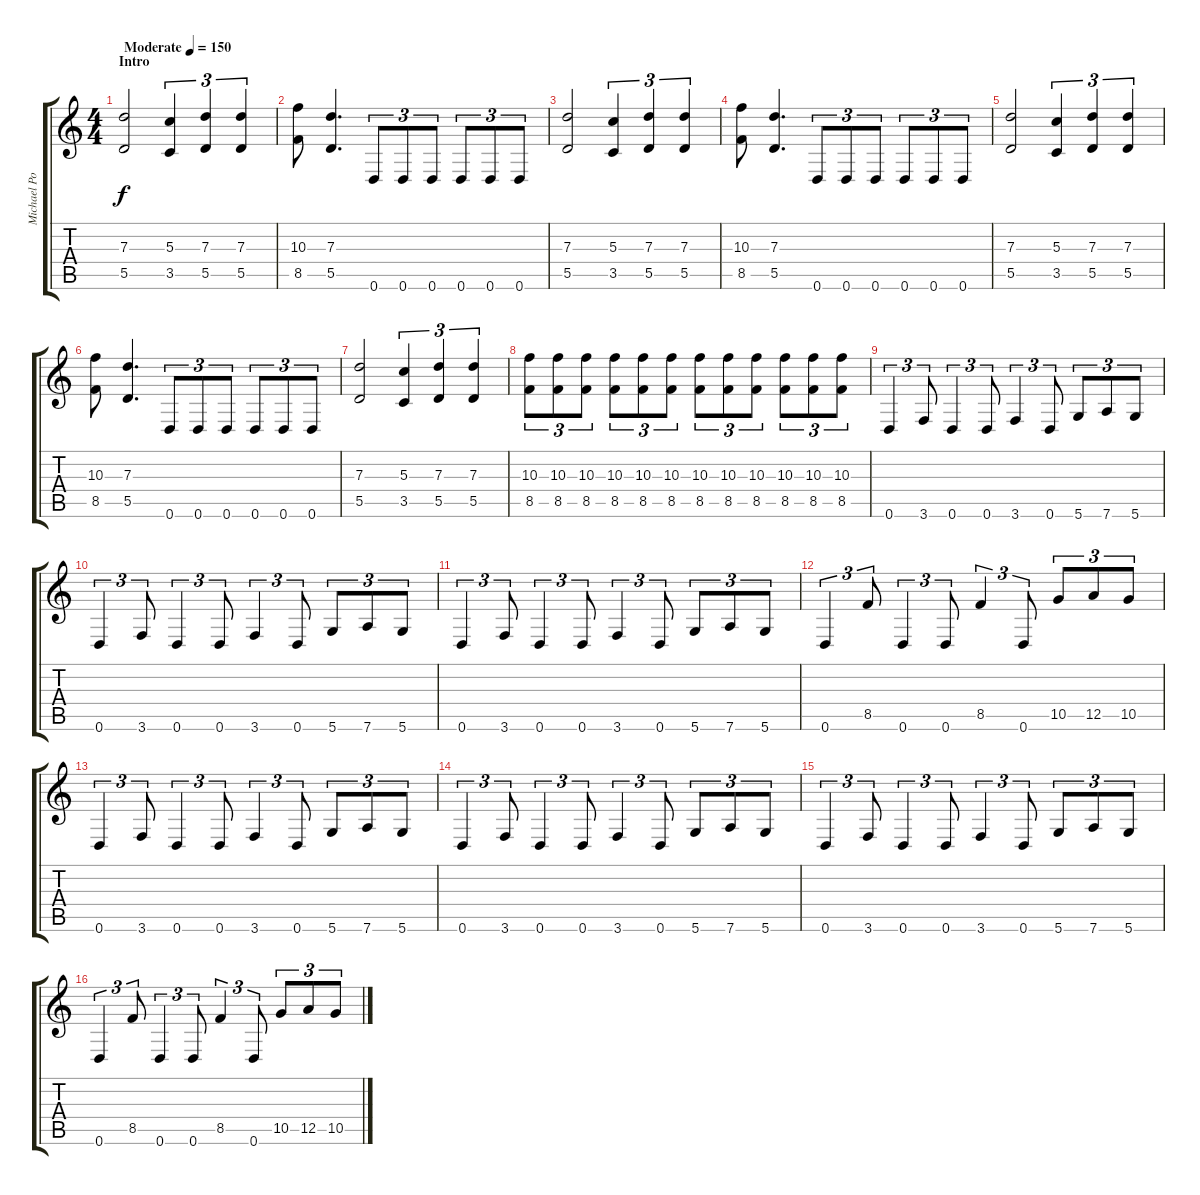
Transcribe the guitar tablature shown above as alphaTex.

\track ("Michael Poulsen" "Michael Po") {instrument distortionguitar}
\staff {score tabs}
\tuning (E4 B3 G3 D3 A2 D2) {hide}
\ts (4 4)
\section ("" "Intro")
\tempo (150 "Moderate")
\clef g2
\ks c
(7.3 5.5).2{dy f instrument distortionguitar} (5.3 3.5).4{tu (3 2)} (7.3 5.5).4{tu (3 2)} (7.3 5.5).4{tu (3 2)} |
(10.3 8.5).8 (7.3 5.5).4{d} 0.6.8{tu (3 2)} 0.6.8{tu (3 2)} 0.6.8{tu (3 2)} 0.6.8{tu (3 2)} 0.6.8{tu (3 2)} 0.6.8{tu (3 2)} |
(7.3 5.5).2 (5.3 3.5).4{tu (3 2)} (7.3 5.5).4{tu (3 2)} (7.3 5.5).4{tu (3 2)} |
(10.3 8.5).8 (7.3 5.5).4{d} 0.6.8{tu (3 2)} 0.6.8{tu (3 2)} 0.6.8{tu (3 2)} 0.6.8{tu (3 2)} 0.6.8{tu (3 2)} 0.6.8{tu (3 2)} |
(7.3 5.5).2 (5.3 3.5).4{tu (3 2)} (7.3 5.5).4{tu (3 2)} (7.3 5.5).4{tu (3 2)} |
(10.3 8.5).8 (7.3 5.5).4{d} 0.6.8{tu (3 2)} 0.6.8{tu (3 2)} 0.6.8{tu (3 2)} 0.6.8{tu (3 2)} 0.6.8{tu (3 2)} 0.6.8{tu (3 2)} |
(7.3 5.5).2 (5.3 3.5).4{tu (3 2)} (7.3 5.5).4{tu (3 2)} (7.3 5.5).4{tu (3 2)} |
(10.3 8.5).8{tu (3 2)} (10.3 8.5).8{tu (3 2)} (10.3 8.5).8{tu (3 2)} (10.3 8.5).8{tu (3 2)} (10.3 8.5).8{tu (3 2)} (10.3 8.5).8{tu (3 2)} (10.3 8.5).8{tu (3 2)} (10.3 8.5).8{tu (3 2)} (10.3 8.5).8{tu (3 2)} (10.3 8.5).8{tu (3 2)} (10.3 8.5).8{tu (3 2)} (10.3 8.5).8{tu (3 2)} |
0.6.4{tu (3 2)} 3.6.8{tu (3 2)} 0.6.4{tu (3 2)} 0.6.8{tu (3 2)} 3.6.4{tu (3 2)} 0.6.8{tu (3 2)} 5.6.8{tu (3 2)} 7.6.8{tu (3 2)} 5.6.8{tu (3 2)} |
0.6.4{tu (3 2)} 3.6.8{tu (3 2)} 0.6.4{tu (3 2)} 0.6.8{tu (3 2)} 3.6.4{tu (3 2)} 0.6.8{tu (3 2)} 5.6.8{tu (3 2)} 7.6.8{tu (3 2)} 5.6.8{tu (3 2)} |
0.6.4{tu (3 2)} 3.6.8{tu (3 2)} 0.6.4{tu (3 2)} 0.6.8{tu (3 2)} 3.6.4{tu (3 2)} 0.6.8{tu (3 2)} 5.6.8{tu (3 2)} 7.6.8{tu (3 2)} 5.6.8{tu (3 2)} |
0.6.4{tu (3 2)} 8.5.8{tu (3 2)} 0.6.4{tu (3 2)} 0.6.8{tu (3 2)} 8.5.4{tu (3 2)} 0.6.8{tu (3 2)} 10.5.8{tu (3 2)} 12.5.8{tu (3 2)} 10.5.8{tu (3 2)} |
0.6.4{tu (3 2)} 3.6.8{tu (3 2)} 0.6.4{tu (3 2)} 0.6.8{tu (3 2)} 3.6.4{tu (3 2)} 0.6.8{tu (3 2)} 5.6.8{tu (3 2)} 7.6.8{tu (3 2)} 5.6.8{tu (3 2)} |
0.6.4{tu (3 2)} 3.6.8{tu (3 2)} 0.6.4{tu (3 2)} 0.6.8{tu (3 2)} 3.6.4{tu (3 2)} 0.6.8{tu (3 2)} 5.6.8{tu (3 2)} 7.6.8{tu (3 2)} 5.6.8{tu (3 2)} |
0.6.4{tu (3 2)} 3.6.8{tu (3 2)} 0.6.4{tu (3 2)} 0.6.8{tu (3 2)} 3.6.4{tu (3 2)} 0.6.8{tu (3 2)} 5.6.8{tu (3 2)} 7.6.8{tu (3 2)} 5.6.8{tu (3 2)} |
0.6.4{tu (3 2)} 8.5.8{tu (3 2)} 0.6.4{tu (3 2)} 0.6.8{tu (3 2)} 8.5.4{tu (3 2)} 0.6.8{tu (3 2)} 10.5.8{tu (3 2)} 12.5.8{tu (3 2)} 10.5.8{tu (3 2)}
